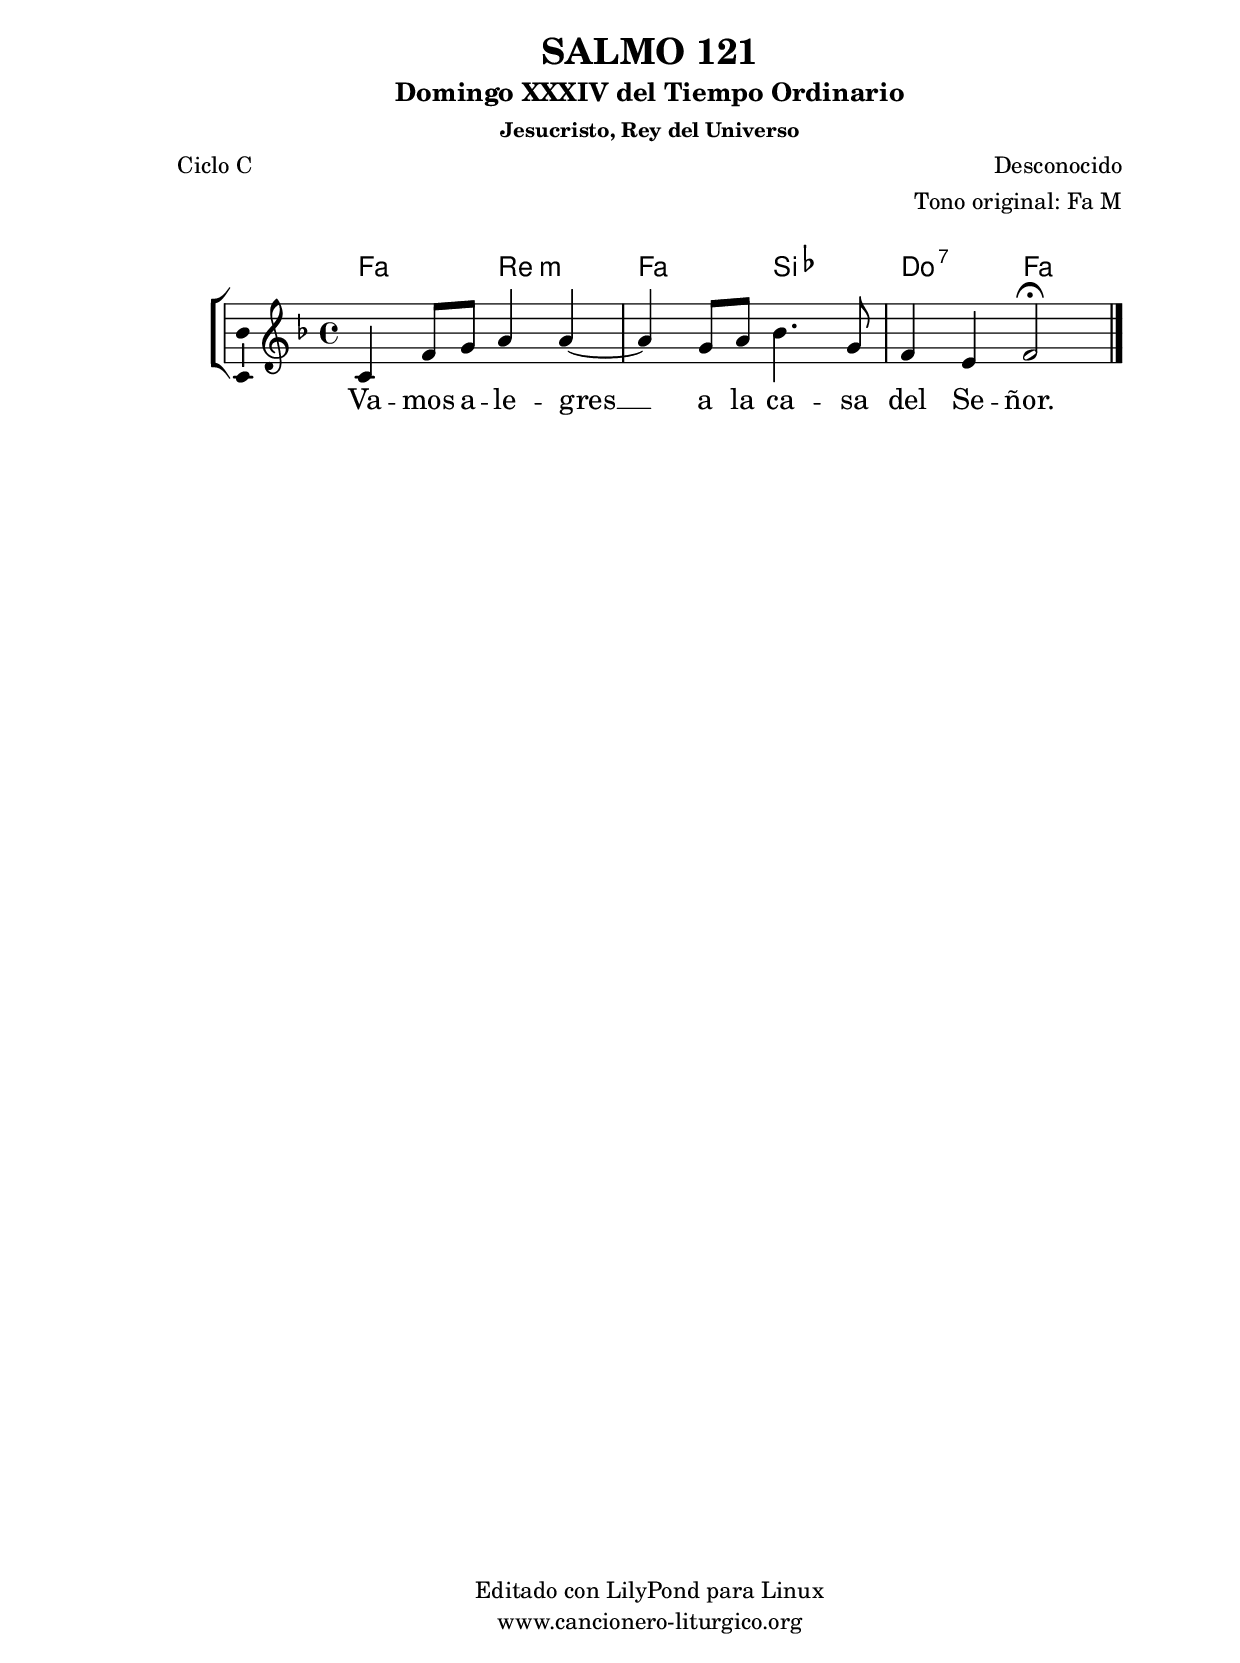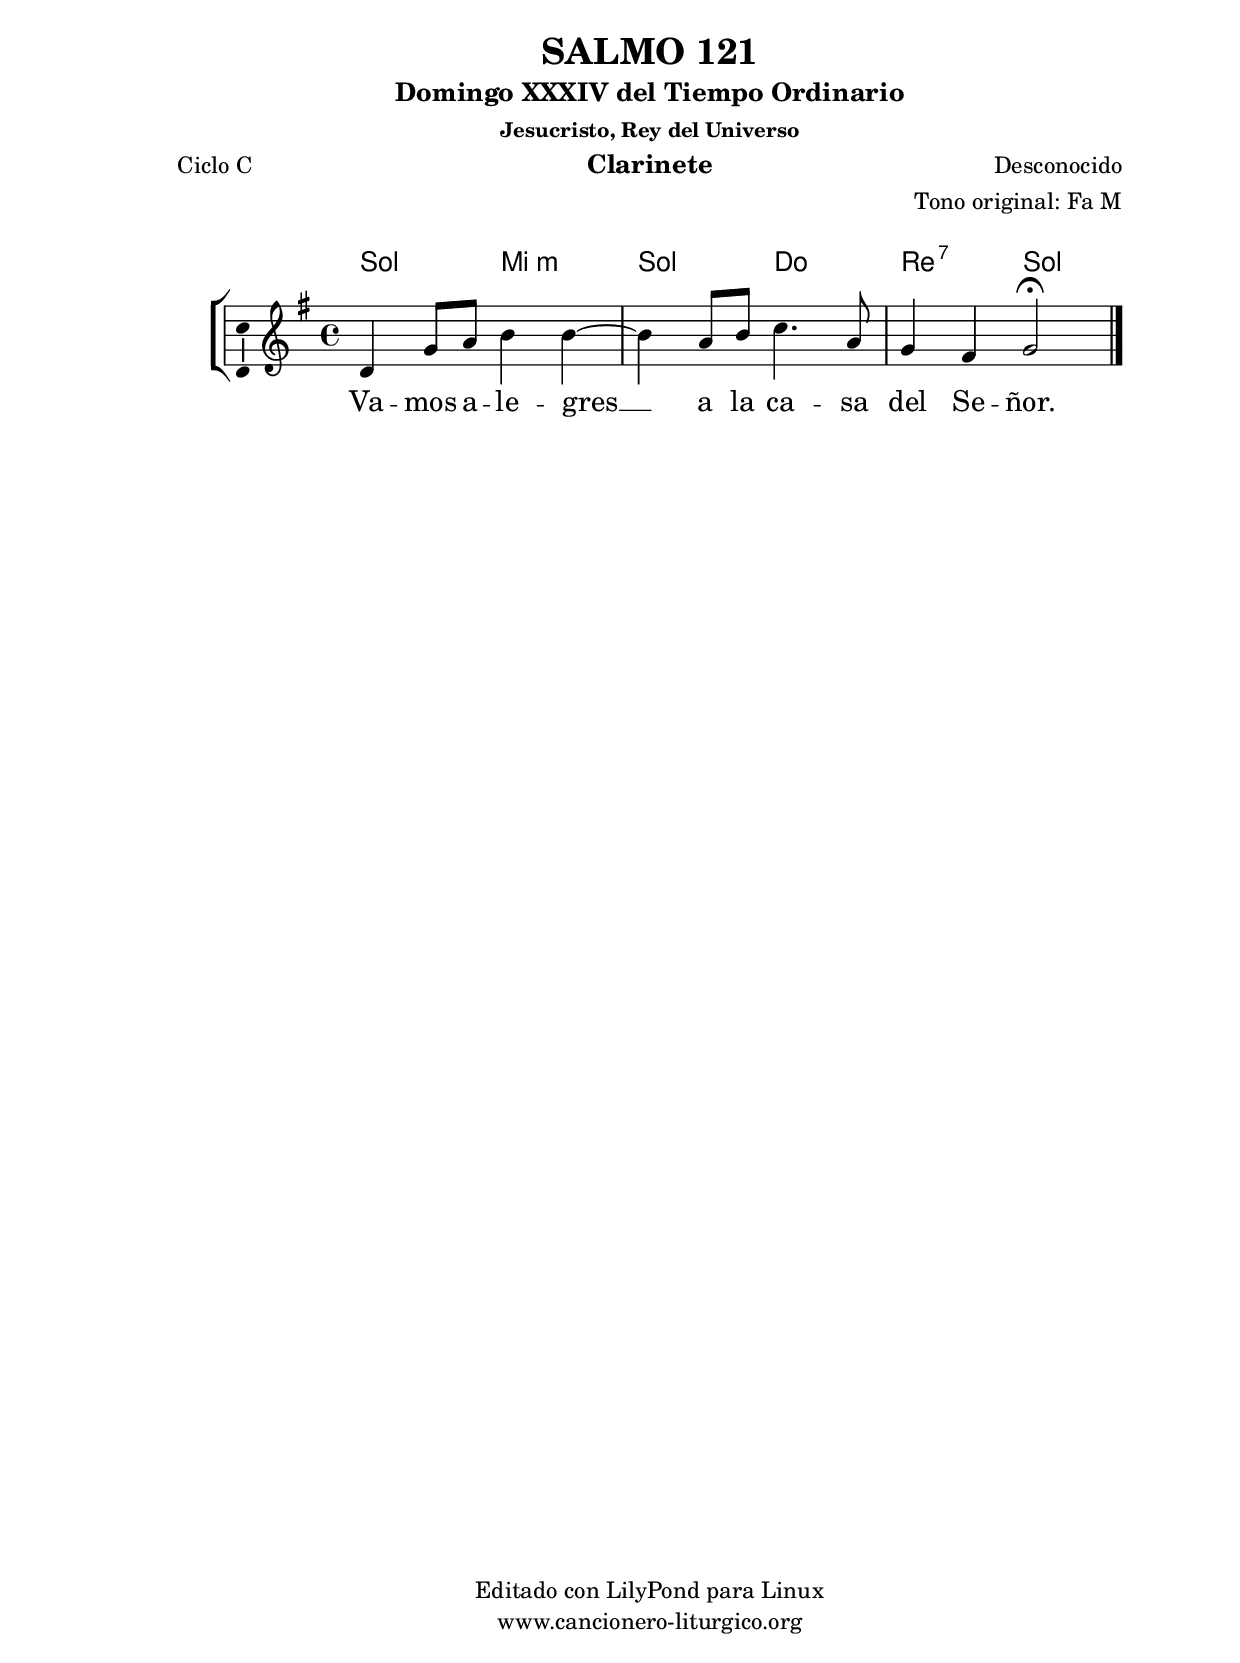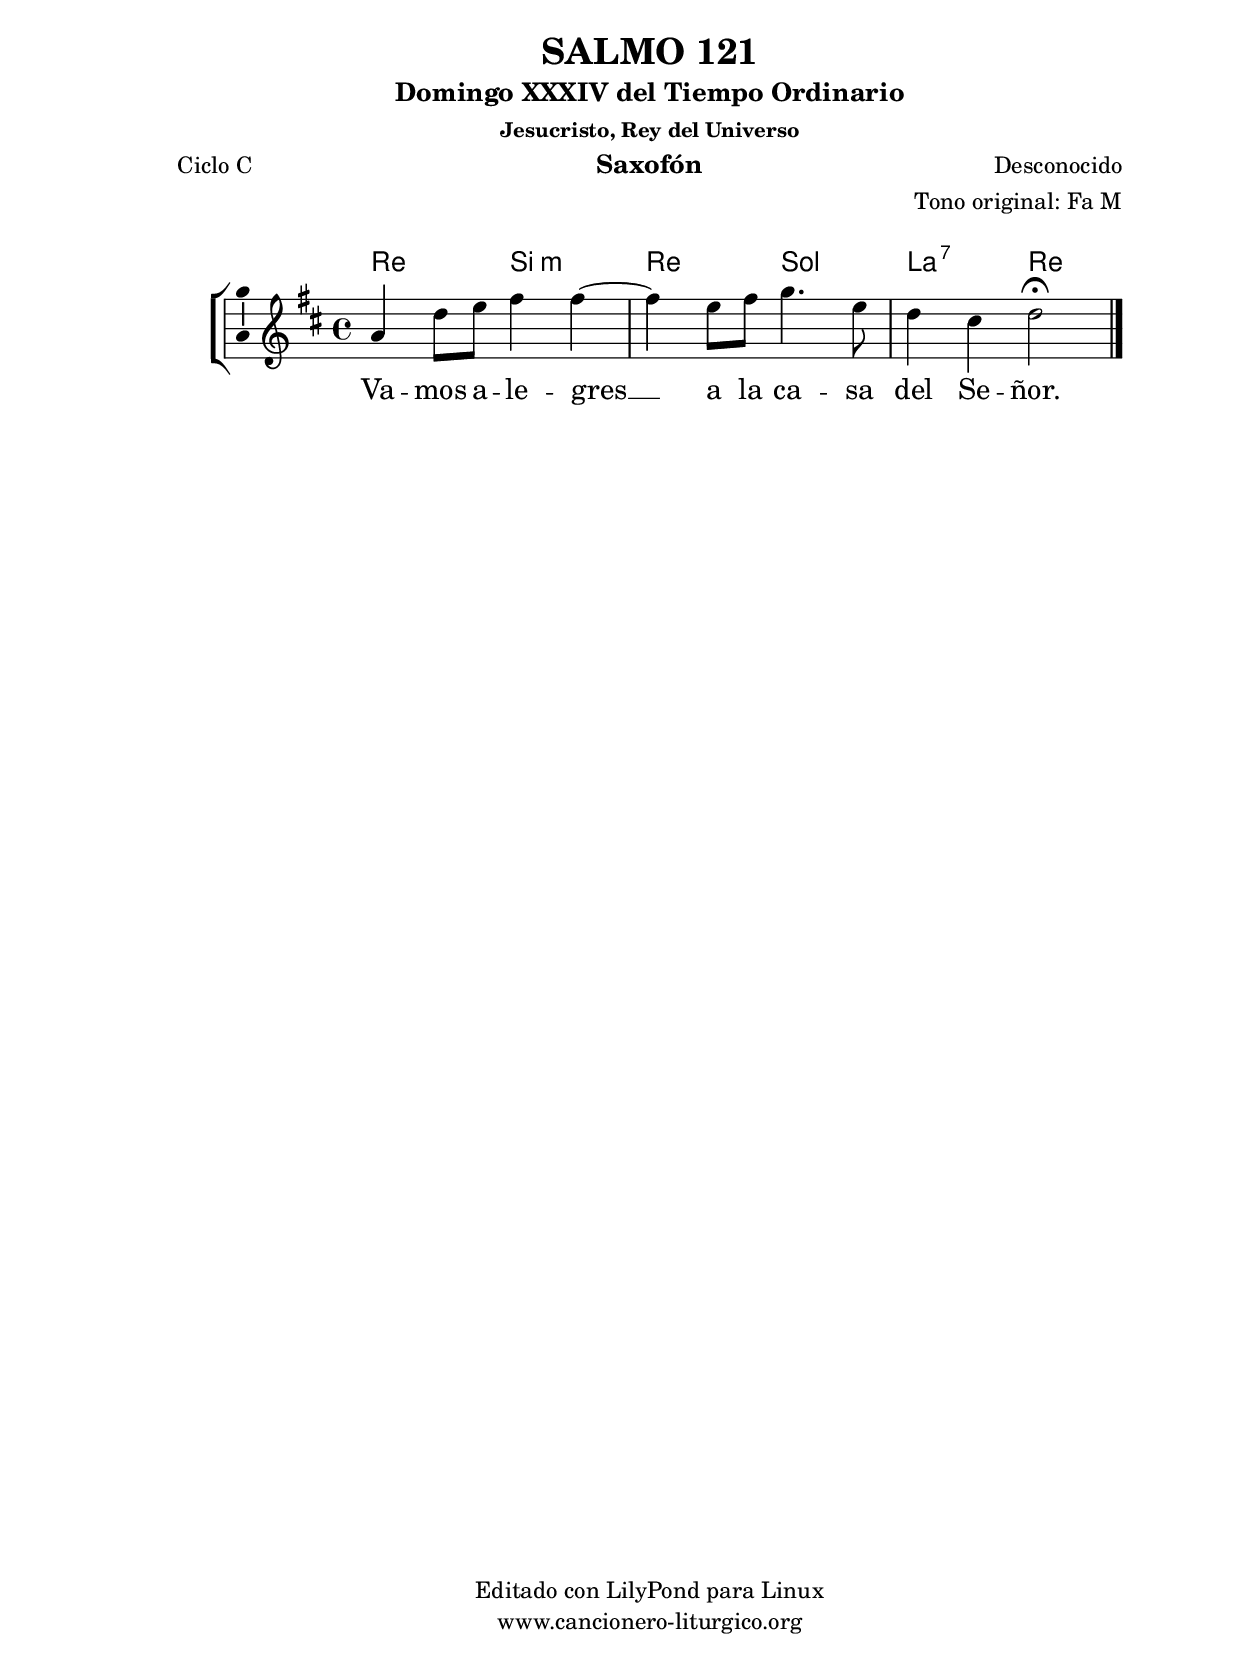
%
%para convertir .midi en .wav:
%timidity filename.midi -Ow -o finename.wav
%
%
%Para convertir de .wav a .mp3:
%lame -h -m j filename.wav
%
%
%para escuchar el midi:
%timidity nombrefichero.midi
%


%versión de lilypond para la que se ha escrito esta partitura:
\version "2.16.0"

	%Tamaño papel
	#(set-default-paper-size "a4")
	%Tamaño partitura
	#(set-global-staff-size 20)
	%No responde al pulsar sobre una nota
	#(ly:set-option 'point-and-click #f)

%parámetros del encabezamiento:
\header {
	title = "SALMO 121"
	subtitle = "Domingo XXXIV del Tiempo Ordinario"
	subsubtitle = "Jesucristo, Rey del Universo"
	composer = "Desconocido"
	poet = "Ciclo C"
	meter = ""
	arranger = "Tono original: Fa M"
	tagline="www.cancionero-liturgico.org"
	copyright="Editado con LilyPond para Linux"
	}

%parámetros asociados al papel:
\paper  {
	oddHeaderMarkup = \markup {\fill-line { \on-the-fly #not-first-page \fromproperty #'header:title \on-the-fly #not-first-page \fromproperty #'header:composer }}
	evenHeaderMarkup = \markup {\fill-line { \fromproperty #'header:composer \fromproperty #'header:title }}
	#(set-paper-size "a4")
	print-page-number = ##f
	first-page-number = 1
	print-first-page-number = ##f
%	head-separation = 3.0 \cm
	top-margin = 2.0 \cm
	bottom-margin = 0.5\cm
%%%	bottom-margin = -1.0\cm
	left-margin = 3.0 \cm
	line-width = 16.0 \cm 
	indent = 8\mm
	interscoreline = 2.\mm
	between-system-space = 15\mm
%	para que las partituras no llenen la hoja:
	ragged-bottom = ##t
%	idem para la última hoja:
	ragged-last-bottom = ##f
%	para que las partituras llenen el ancho del papel:
	ragged-last = ##f
	after-title-space = 2.5 \cm
%page-count=1
%system-count=8

	%Flexible Vertical Spacing
%	markup-markup-spacing =
%	#'((basic-distance . 15) (minimum-distance . 15) (padding . 3))
	markup-system-spacing =
	#'((basic-distance . 15) (minimum-distance . 15) (padding . 3))
	system-system-spacing =
	#'((basic-distance . 15) (minimum-distance . 15) (padding . 3))
	score-system-spacing =
	#'((basic-distance . 15) (minimum-distance . 15) (padding . 5))
%	top-system-spacing = % header
%	#'((basic-distance . 8) (minimum-distance . 0) (padding . 3))
%	top-markup-spacing =
%	#'((basic-distance . 20) (minimum-distance . 20) (padding . 3))
	last-bottom-spacing = % footer
	#'((basic-distance . 5) (minimum-distance . 5) (padding . 3))
%	score-markup-spacing =
%	#'((basic-distance . 16) (minimum-distance . 13) (padding . 3))

	}


%parámetros que afectan a toda la partitura:
global =  {
	%clave de sol (G):
	\clef G
	%armadura:
%	\transpose aes g
	\key f \major
	\tempo 4=100
	\set Score.tempoHideNote = ##t
	}


acordes = {
	\italianChords
	\chordmode {
%	\transpose aes g
{

f2 d:m f bes c:7 f

	}
	}
}

melodia = 
%	\transpose aes g
{
	\relative c'{

\time 4/4
c4 f8 g a4 a~
a4 g8 a bes4. g8
f4 e f2 \fermata

	\bar "|."
	}
	}


texto = \lyricmode {
Va -- mos a -- le -- gres __ a la ca -- sa del Se -- ñor.
	}


acordesStaff = \context ChordNames = acordesStaff <<
	\set chordChanges = ##t
	\acordes
	>>


vozStaff = \context Voice = vozStaff
\with {\consists "Ambitus_engraver"}
<<
%	\set Staff.instrumentName = ""
%	\set Staff.shortInstrumentName = ""
%	\set Staff.midiInstrument = #"clarinet"
%	\set Staff.midiInstrument = #"cello"
%	\set Staff.midiInstrument = #"flute"
	\set Staff.midiInstrument = #"electric guitar (jazz)"
%	\set Staff.midiInstrument = #"english horn"
%	\set Staff.midiInstrument = #"violin"
%	\set Staff.midiInstrument = #"glockenspiel"
	\set Staff.midiMinimumVolume = #0.7
	\set Staff.midiMaximumVolume = #0.9
	\global
	\melodia
	>>


textoStaff = \context Lyrics = textoStaff <<
	\lyricsto vozStaff \texto
	>>

\book {
	\score {
		\context ChoirStaff {
			\override StaffGroup.SystemStartBracket #'collapse-height = #1
			\override Score.SystemStartBar #'collapse-height = #1
			<<
			\acordesStaff
			\vozStaff
			\textoStaff
			>>
			}
		\layout {
	    		\context {
				\Lyrics
				\override LyricText #'font-size = #2
				}
	   		 \context {
				\Score
				%fontSize = #3
				\override StaffSymbol #'staff-space = #(magstep +3)
				%\override Beam #'thickness = #0.55
				%\override SpacingSpanner #'spacing-increment = #1.0
				%\override Slur #'height-limit = #1.5
				}
			}
		}
	\score {
		\unfoldRepeats
		\context ChoirStaff {
			<<
			\acordesStaff
			\vozStaff
			>>
			}
		\midi {
	  		\context {
	  			\Score
				tempoWholesPerMinute = #(ly:make-moment 70 4)
				}
			}
		}
	}

%Partitura para clarinete
#(define output-suffix "C")
\book {
	\header{
		instrument = "Clarinete"
		}
	\score {
		\context ChoirStaff {
			\override StaffGroup.SystemStartBracket #'collapse-height = #1
			\override Score.SystemStartBar #'collapse-height = #1
\transpose c d
			<<
			\acordesStaff
			\vozStaff
			\textoStaff
			>>
			}
		\layout {
	    		\context {
				\Lyrics
				\override LyricText #'font-size = #2
				}
	   		 \context {
				\Score
				%fontSize = #3
				\override StaffSymbol #'staff-space = #(magstep +3)
				%\override Beam #'thickness = #0.55
				%\override SpacingSpanner #'spacing-increment = #1.0
				%\override Slur #'height-limit = #1.5
				}
			}
		}
	}

%Partitura para saxofón
#(define output-suffix "S")
\book {
	\header{
		instrument = "Saxofón"
		}
	\score {
		\context ChoirStaff {
			\override StaffGroup.SystemStartBracket #'collapse-height = #1
			\override Score.SystemStartBar #'collapse-height = #1
\transpose c a
			<<
			\acordesStaff
			\vozStaff
			\textoStaff
			>>
			}
		\layout {
	    		\context {
				\Lyrics
				\override LyricText #'font-size = #2
				}
	   		 \context {
				\Score
				%fontSize = #3
				\override StaffSymbol #'staff-space = #(magstep +3)
				%\override Beam #'thickness = #0.55
				%\override SpacingSpanner #'spacing-increment = #1.0
				%\override Slur #'height-limit = #1.5
				}
			}
		}
	}

